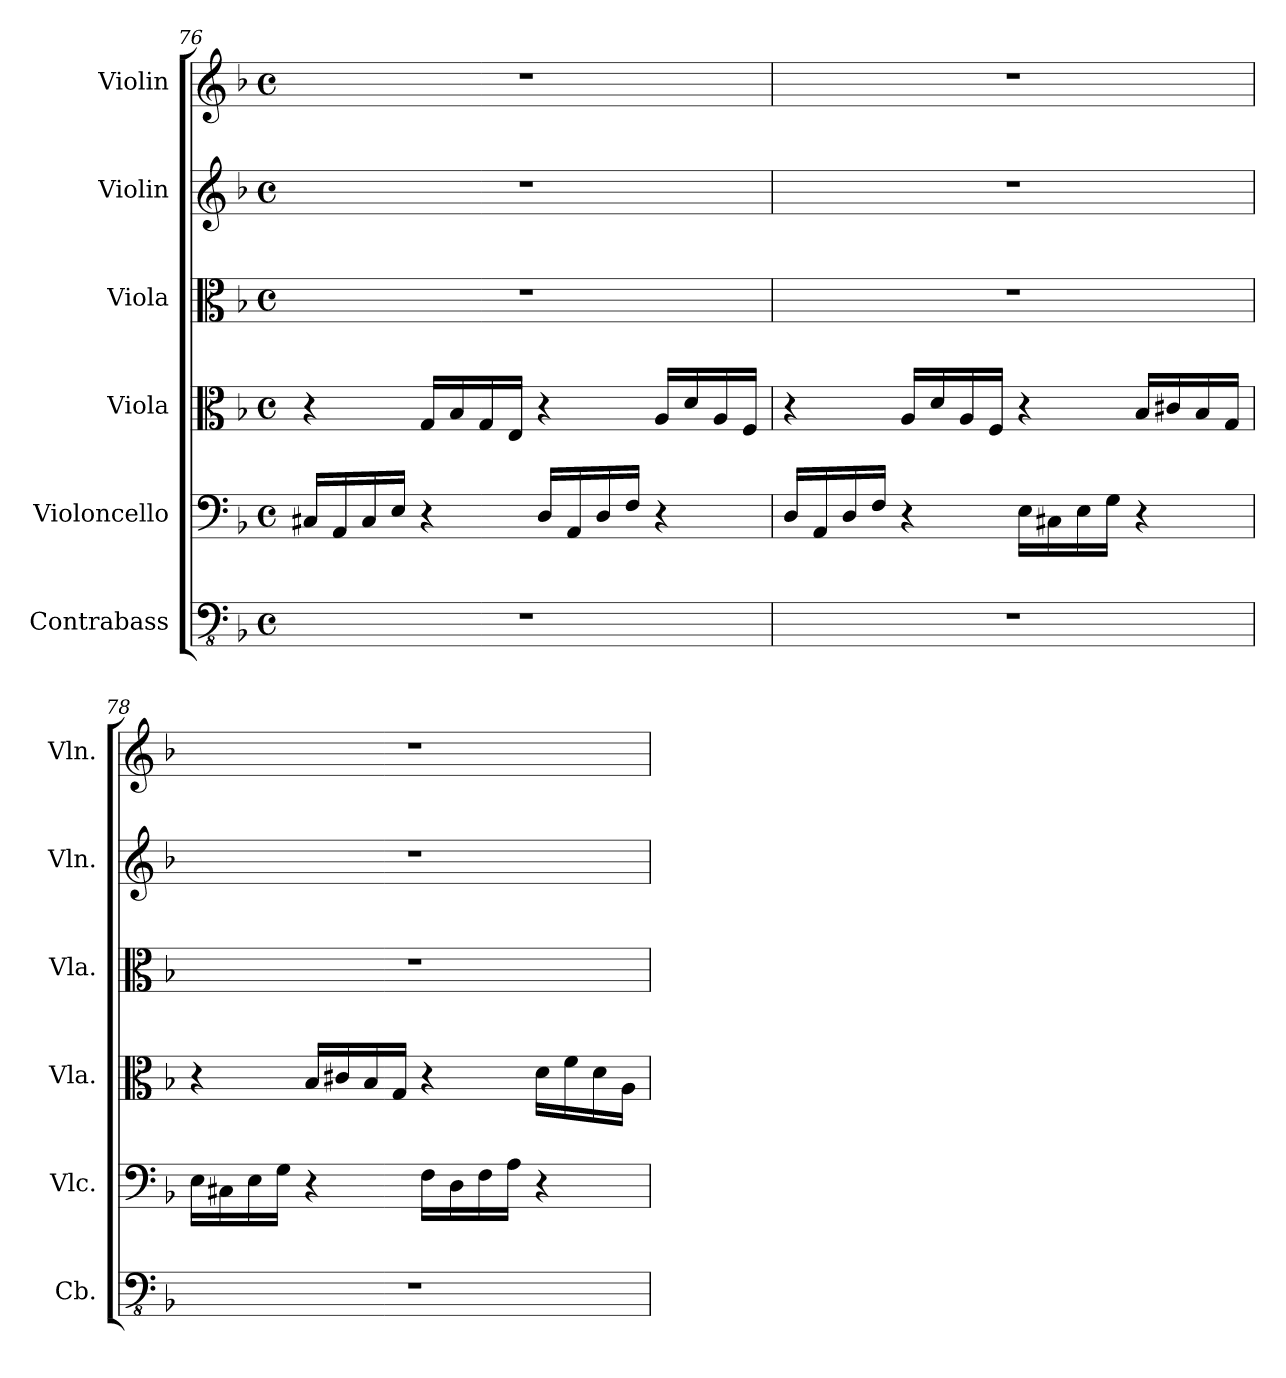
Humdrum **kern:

**kern	**kern	**kern	**kern	**kern	**kern
*part6	*part5	*part4	*part3	*part2	*part1
*staff6	*staff5	*staff4	*staff3	*staff2	*staff1
*I"Contrabass	*I"Violoncello	*I"Viola	*I"Viola	*I"Violin	*I"Violin
*I'Cb.	*I'Vlc.	*I'Vla.	*I'Vla.	*I'Vln.	*I'Vln.
*clefFv4	*clefF4	*clefC3	*clefC3	*clefG2	*clefG2
*ITrd7c12	*	*	*	*	*
*k[b-]	*k[b-]	*k[b-]	*k[b-]	*k[b-]	*k[b-]
*M4/4	*M4/4	*M4/4	*M4/4	*M4/4	*M4/4
*met(c)	*met(c)	*met(c)	*met(c)	*met(c)	*met(c)
=76	=76	=76	=76	=76	=76
1r	16C#X/LL	4r	1r	1r	1r
.	16AA/	.	.	.	.
.	16C#/	.	.	.	.
.	16E/JJ	.	.	.	.
.	4r	16G/LL	.	.	.
.	.	16B-/	.	.	.
.	.	16G/	.	.	.
.	.	16E/JJ	.	.	.
.	16D/LL	4r	.	.	.
.	16AA/	.	.	.	.
.	16D/	.	.	.	.
.	16F/JJ	.	.	.	.
.	4r	16A/LL	.	.	.
.	.	16d/	.	.	.
.	.	16A/	.	.	.
.	.	16F/JJ	.	.	.
!!LO:LB:g=z
=77	=77	=77	=77	=77	=77
1r	16D/LL	4r	1r	1r	1r
.	16AA/	.	.	.	.
.	16D/	.	.	.	.
.	16F/JJ	.	.	.	.
.	4r	16A/LL	.	.	.
.	.	16d/	.	.	.
.	.	16A/	.	.	.
.	.	16F/JJ	.	.	.
.	16E\LL	4r	.	.	.
.	16C#X\	.	.	.	.
.	16E\	.	.	.	.
.	16G\JJ	.	.	.	.
.	4r	16B-/LL	.	.	.
.	.	16c#X/	.	.	.
.	.	16B-/	.	.	.
.	.	16G/JJ	.	.	.
=78	=78	=78	=78	=78	=78
1r	16E\LL	4r	1r	1r	1r
.	16C#X\	.	.	.	.
.	16E\	.	.	.	.
.	16G\JJ	.	.	.	.
.	4r	16B-/LL	.	.	.
.	.	16c#X/	.	.	.
.	.	16B-/	.	.	.
.	.	16G/JJ	.	.	.
.	16F\LL	4r	.	.	.
.	16D\	.	.	.	.
.	16F\	.	.	.	.
.	16A\JJ	.	.	.	.
.	4r	16d\LL	.	.	.
.	.	16f\	.	.	.
.	.	16d\	.	.	.
.	.	16A\JJ	.	.	.
=	=	=	=	=	=
*-	*-	*-	*-	*-	*-
